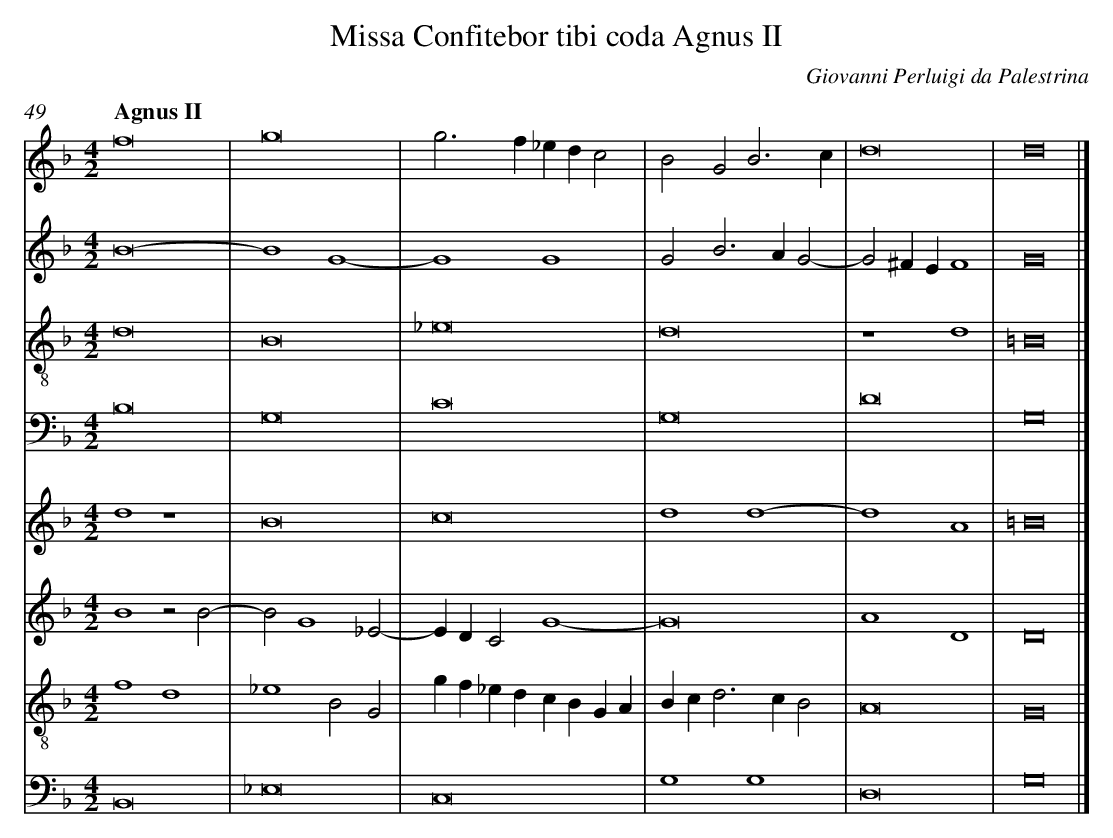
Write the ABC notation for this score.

X:1
T: Missa Confitebor tibi coda Agnus II
C: Giovanni Perluigi da Palestrina
L: 1/4
M: 4/2
Q: "Agnus II"
V: 1 clef=treble
V: 2 clef=treble
V: 3 clef=treble-8
V: 4 clef=bass
V: 5 clef=treble
V: 6 clef=treble
V: 7 clef=treble-8
V: 8 clef=bass
K: F
[V:1] f8 |
[V:2] B8- |
[V:3] d8 |
[V:4] B,8 |
[V:5] d4z4 |
[V:6] B4z2B2- |
[V:7] f4d4 |
[V:8] B,,8 |
[V:1] g8 |
[V:2] B4G4- |
[V:3] B8 |
[V:4] G,8 |
[V:5] B8 |
[V:6] B2G4_E2- |
[V:7] _e4B2G2 |
[V:8] _E,8 |
[V:1] g2>f2_edc2 |
[V:2] G4G4 |
[V:3] _e8 |
[V:4] C8 |
[V:5] c8 |
[V:6] EDC2G4- |
[V:7] gf_edcBGA |
[V:8] C,8 |
[V:1] B2G2B3c |
[V:2] G2B2>A2G2- |
[V:3] d8 |
[V:4] G,8 |
[V:5] d4d4- |
[V:6] G8 |
[V:7] Bc2<d2cB2 |
[V:8] G,4G,4 |
[V:1] d8 |
[V:2] G2^FEF4 |
[V:3] z4d4 |
[V:4] D8 |
[V:5] d4A4 |
[V:6] A4D4 |
[V:7] A8 |
[V:8] D,8 |
[V:1] d8 |]
[V:2] G8 |]
[V:3] =B8 |]
[V:4] G,8 |]
[V:5] =B8 |]
[V:6] D8 |]
[V:7] G8 |]
[V:8] G,8 |]
